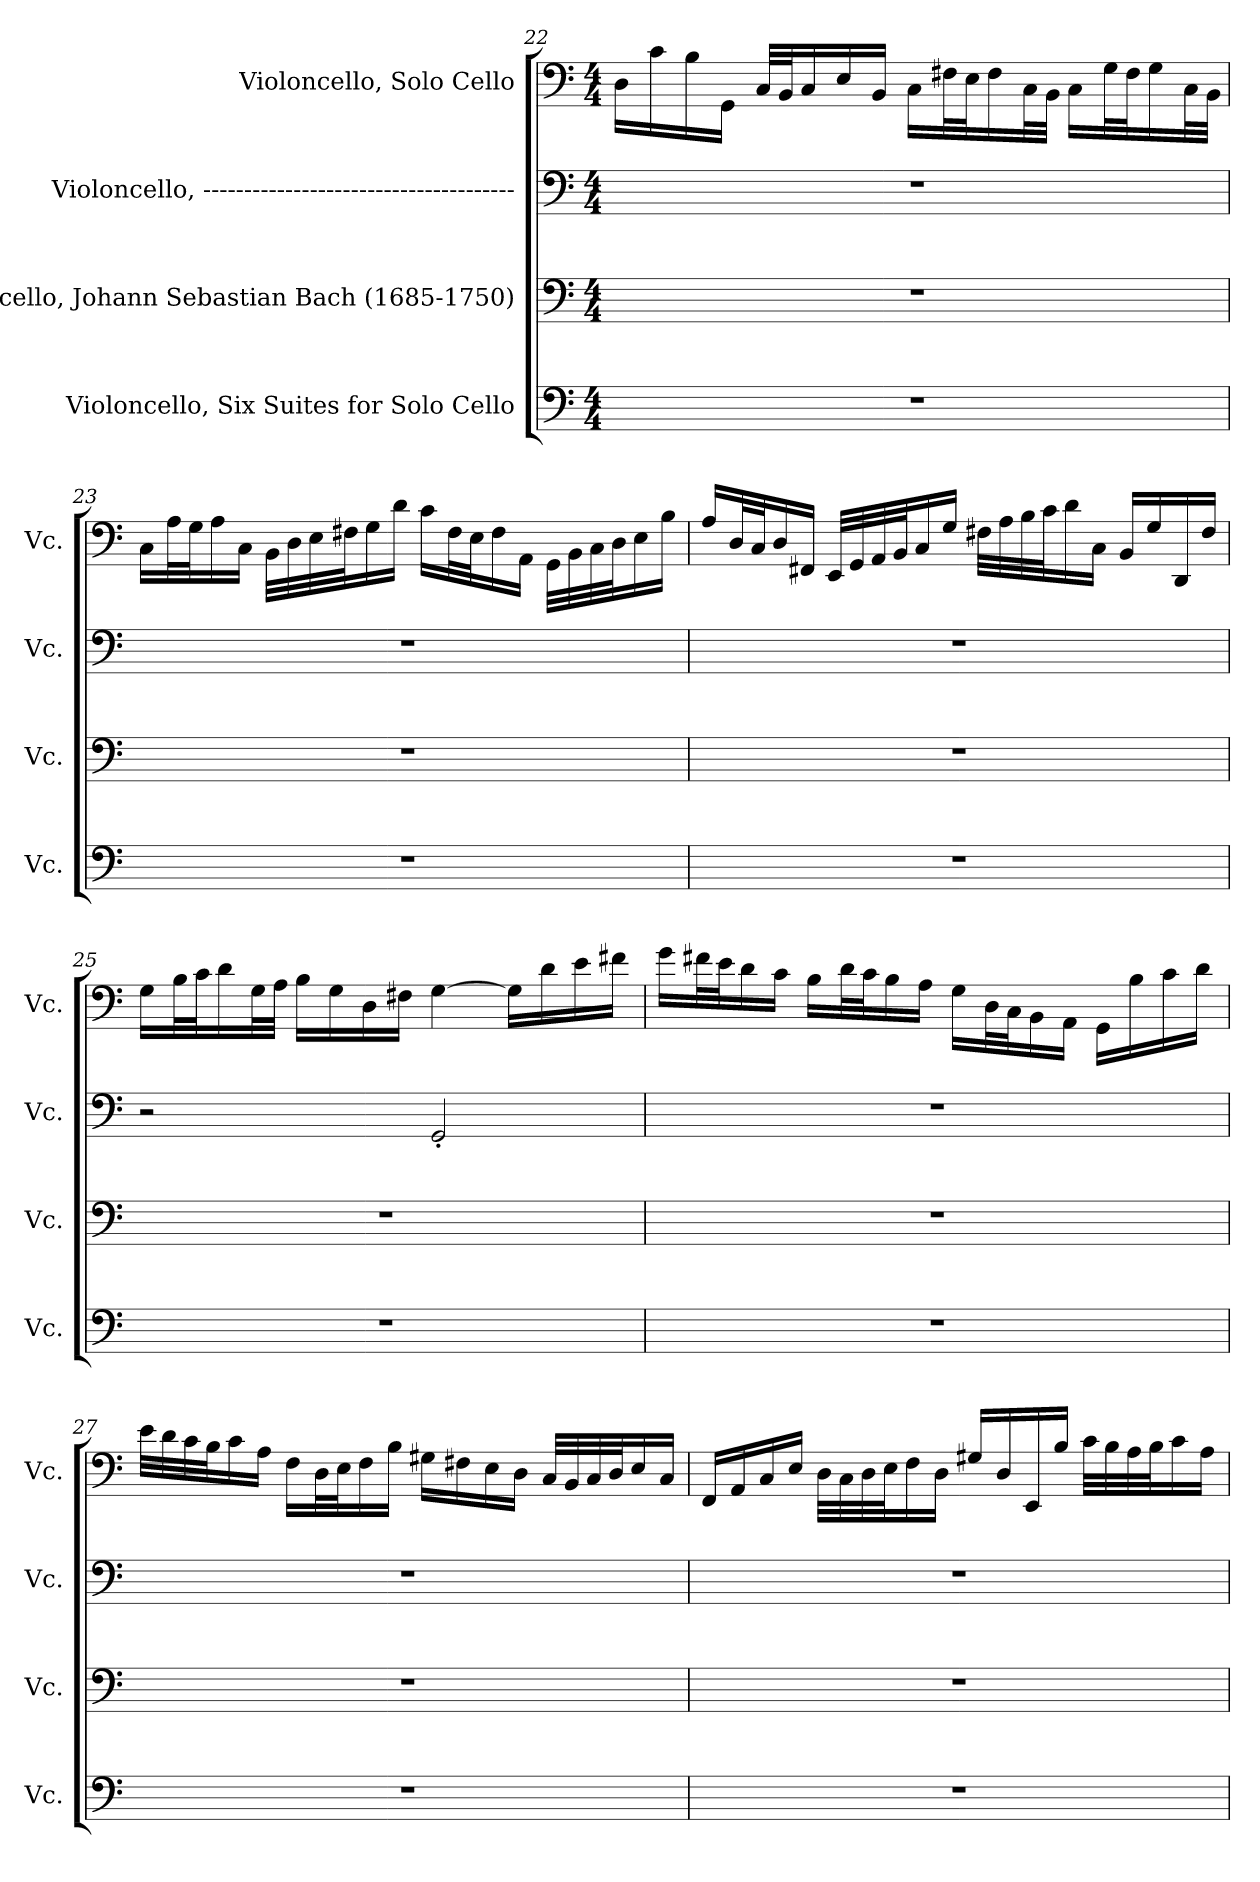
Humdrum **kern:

**kern	**kern	**kern	**kern
*part4	*part3	*part2	*part1
*staff4	*staff3	*staff2	*staff1
*I"Violoncello, Six Suites for Solo Cello	*I"Violoncello, Johann Sebastian Bach  (1685-1750)	*I"Violoncello, --------------------------------------	*I"Violoncello, Solo Cello
*I'Vc.	*I'Vc.	*I'Vc.	*I'Vc.
!!LO:LB:g=z
*clefF4	*clefF4	*clefF4	*clefF4
*k[]	*k[]	*k[]	*k[]
*M4/4	*M4/4	*M4/4	*M4/4
=22	=22	=22	=22
1r	1r	1r	16D\LL
.	.	.	16c\
.	.	.	16B\
.	.	.	16GG\JJ
.	.	.	32C/LLL
.	.	.	32BB/J
.	.	.	16C/
.	.	.	16E/
.	.	.	16BB/JJ
.	.	.	16C\LL
.	.	.	32F#X\L
.	.	.	32E\J
.	.	.	16F#\
.	.	.	32C\L
.	.	.	32BB\JJJ
.	.	.	16C\LL
.	.	.	32G\L
.	.	.	32F#\J
.	.	.	16G\
.	.	.	32C\L
.	.	.	32BB\JJJ
=23	=23	=23	=23
1r	1r	1r	16C\LL
.	.	.	32A\L
.	.	.	32G\J
.	.	.	16A\
.	.	.	16C\JJ
.	.	.	32BB\LLL
.	.	.	32D\
.	.	.	32E\
.	.	.	32F#X\J
.	.	.	16G\
.	.	.	16d\JJ
.	.	.	16c\LL
.	.	.	32F#\L
.	.	.	32E\J
.	.	.	16F#\
.	.	.	16AA\JJ
.	.	.	32GG\LLL
.	.	.	32BB\
.	.	.	32C\
.	.	.	32D\J
.	.	.	16E\
.	.	.	16B\JJ
!!LO:PB:g=z
=24	=24	=24	=24
1r	1r	1r	16A/LL
.	.	.	32D/L
.	.	.	32C/J
.	.	.	16D/
.	.	.	16FF#X/JJ
.	.	.	32EE/LLL
.	.	.	32GG/
.	.	.	32AA/
.	.	.	32BB/J
.	.	.	16C/
.	.	.	16G/JJ
.	.	.	32F#X\LLL
.	.	.	32A\
.	.	.	32B\
.	.	.	32c\J
.	.	.	16d\
.	.	.	16C\JJ
.	.	.	16BB/LL
.	.	.	16G/
.	.	.	16DD/
.	.	.	16F#/JJ
=25	=25	=25	=25
1r	1r	2r	16G\LL
.	.	.	32B\L
.	.	.	32c\J
.	.	.	16d\
.	.	.	32G\L
.	.	.	32A\JJJ
.	.	.	16B\LL
.	.	.	16G\
.	.	.	16D\
.	.	.	16F#X\JJ
.	.	2GG'/	[4G\
.	.	.	16G\LL]
.	.	.	16d\
.	.	.	16e\
.	.	.	16f#X\JJ
!!LO:LB:g=z
=26	=26	=26	=26
1r	1r	1r	16g\LL
.	.	.	32f#X\L
.	.	.	32e\J
.	.	.	16d\
.	.	.	16c\JJ
.	.	.	16B\LL
.	.	.	32d\L
.	.	.	32c\J
.	.	.	16B\
.	.	.	16A\JJ
.	.	.	16G\LL
.	.	.	32D\L
.	.	.	32C\J
.	.	.	16BB\
.	.	.	16AA\JJ
.	.	.	16GG\LL
.	.	.	16B\
.	.	.	16c\
.	.	.	16d\JJ
=27	=27	=27	=27
1r	1r	1r	32e\LLL
.	.	.	32d\
.	.	.	32c\
.	.	.	32B\J
.	.	.	16c\
.	.	.	16A\JJ
.	.	.	16F\LL
.	.	.	32D\L
.	.	.	32E\J
.	.	.	16F\
.	.	.	16B\JJ
.	.	.	16G#X\LL
.	.	.	16F#X\
.	.	.	16E\
.	.	.	16D\JJ
.	.	.	32C/LLL
.	.	.	32BB/
.	.	.	32C/
.	.	.	32D/J
.	.	.	16E/
.	.	.	16C/JJ
!!LO:LB:g=z
=28	=28	=28	=28
1r	1r	1r	16FF/LL
.	.	.	16AA/
.	.	.	16C/
.	.	.	16E/JJ
.	.	.	32D\LLL
.	.	.	32C\
.	.	.	32D\
.	.	.	32E\J
.	.	.	16F\
.	.	.	16D\JJ
.	.	.	16G#X/LL
.	.	.	16D/
.	.	.	16EE/
.	.	.	16B/JJ
.	.	.	32c\LLL
.	.	.	32B\
.	.	.	32A\
.	.	.	32B\J
.	.	.	16c\
.	.	.	16A\JJ
=	=	=	=
*-	*-	*-	*-
